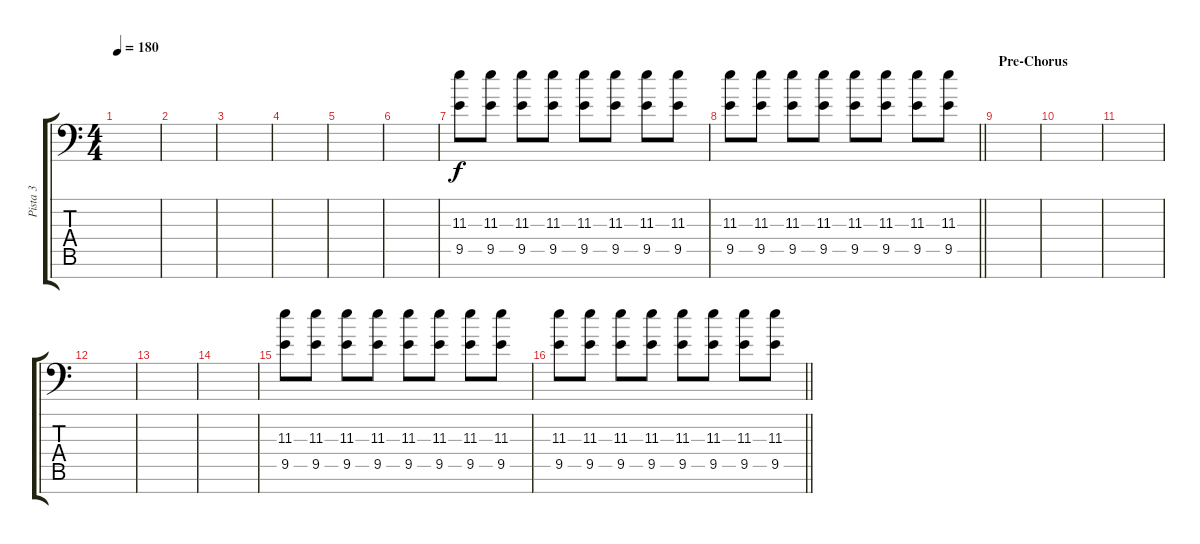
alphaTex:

\track ("Pista 3" "Pista 3") {instrument overdrivenguitar}
\staff {score tabs}
\tuning (D4 A3 F3 C3 G2 D2 A1) {hide}
\ts (4 4)
\tempo 180
\clef f4
\ks c
|
|
|
|
|
|
(11.3 9.5).8 (11.3 9.5).8 (11.3 9.5).8 (11.3 9.5).8 (11.3 9.5).8 (11.3 9.5).8 (11.3 9.5).8 (11.3 9.5).8 |
\barLineRight lightlight
(11.3 9.5).8 (11.3 9.5).8 (11.3 9.5).8 (11.3 9.5).8 (11.3 9.5).8 (11.3 9.5).8 (11.3 9.5).8 (11.3 9.5).8 |
\section ("" "Pre-Chorus")
|
|
|
|
|
|
(11.3 9.5).8 (11.3 9.5).8 (11.3 9.5).8 (11.3 9.5).8 (11.3 9.5).8 (11.3 9.5).8 (11.3 9.5).8 (11.3 9.5).8 |
\barLineRight lightlight
(11.3 9.5).8 (11.3 9.5).8 (11.3 9.5).8 (11.3 9.5).8 (11.3 9.5).8 (11.3 9.5).8 (11.3 9.5).8 (11.3 9.5).8
